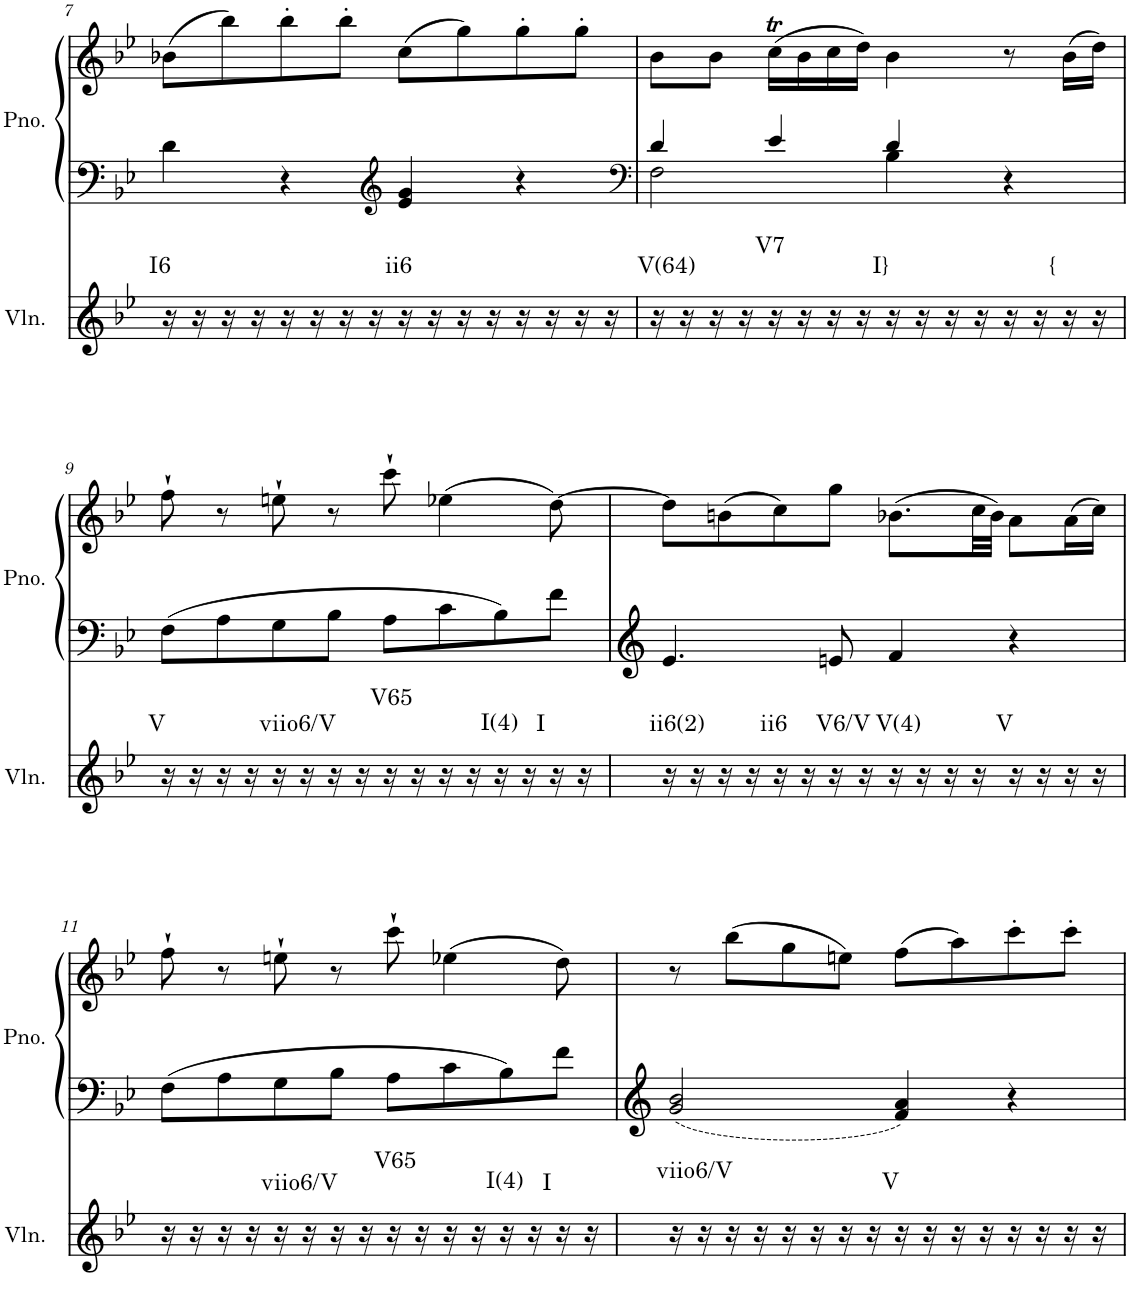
**kern	**harte	**kern	**kern
*part2	*part2	*part1	*part1
*staff3	*	*staff2	*staff1
*I"Violin	*	*I"Piano, Piano right	*
*I'Vln.	*	*I'Pno.	*
!!LO:PB:g=z
*clefG2	*	*clefF4	*clefG2
*k[b-e-]	*	*k[b-e-]	*k[b-e-]
*M4/4	*	*M4/4	*M4/4
=7	=7	=7	=7
!	!LO:H:kt=I6	!	!
16r	N	4d\	(8b-X\L
16r	.	.	.
16r	.	.	8bb-\)
16r	.	.	.
16r	.	4r	8bb-'\
16r	.	.	.
16r	.	.	8bb-'\J
16r	.	.	.
*	*	*clefG2	*
!	!LO:H:kt=ii6	!	!
16r	N	4e-/ 4g/	(8cc\L
16r	.	.	.
16r	.	.	8gg\)
16r	.	.	.
16r	.	4r	8gg'\
16r	.	.	.
16r	.	.	8gg'\J
16r	.	.	.
=8	=8	=8	=8
*	*	*clefF4	*
*	*	*^	*
!	!LO:H:kt=V(64)	!	!	!
16r	N	4d/	2F\	8b-\L
16r	.	.	.	.
16r	.	.	.	8b-\J
16r	.	.	.	.
!	!LO:H:kt=V7	!	!	!
16r	N	4e-/	.	(16ccT\LL
16r	.	.	.	16b-\
16r	.	.	.	16cc\
16r	.	.	.	16dd\JJ)
!	!LO:H:kt=I}	!	!	!
16r	N	4d/	4B-\	4b-\
16r	.	.	.	.
16r	.	.	.	.
16r	.	.	.	.
16r	.	4r	4ryy	8r
16r	.	.	.	.
!	!LO:H:kt={	!	!	!
16r	N	.	.	(16b-\LL
16r	.	.	.	16dd\JJ)
*	*	*v	*v	*
!!LO:LB:g=z
=9	=9	=9	=9
!	!LO:H:kt=V	!	!
16r	N	8F\L	8ff`\
16r	.	.	.
16r	.	8A\	8r
16r	.	.	.
!	!LO:H:kt=viio6/V	!	!
16r	N	8G\	8een`\
16r	.	.	.
16r	.	8B-\J	8r
16r	.	.	.
!	!LO:H:kt=V65	!	!
16r	N	8A\L	8ccc`\
16r	.	.	.
16r	.	8c\	(4ee-X\
16r	.	.	.
!	!LO:H:kt=I(4)	!	!
16r	N	8B-\	.
16r	.	.	.
!	!LO:H:kt=I	!	!
16r	N	8f\J	[8dd\)
16r	.	.	.
=10	=10	=10	=10
!	!LO:H:kt=ii6(2)	!	!
16r	N	4.e-/	8dd\L]
16r	.	.	.
16r	.	.	(8bn\
16r	.	.	.
!	!LO:H:kt=ii6	!	!
16r	N	.	8cc\)
16r	.	.	.
!	!LO:H:kt=V6/V	!	!
16r	N	8en/	8gg\J
16r	.	.	.
!	!LO:H:kt=V(4)	!	!
16r	N	4f/	(8.b-X\L
16r	.	.	.
16r	.	.	.
16r	.	.	32cc\LL
.	.	.	32b-\JJJ)
!	!LO:H:kt=V	!	!
16r	N	4r	8a\L
16r	.	.	.
16r	.	.	(16a\L
16r	.	.	16cc\JJ)
!!LO:LB:g=z
=11	=11	=11	=11
16r	.	8F\L	8ff`\
16r	.	.	.
16r	.	8A\	8r
16r	.	.	.
!	!LO:H:kt=viio6/V	!	!
16r	N	8G\	8een`\
16r	.	.	.
16r	.	8B-\J	8r
16r	.	.	.
!	!LO:H:kt=V65	!	!
16r	N	8A\L	8ccc`\
16r	.	.	.
16r	.	8c\	(4ee-X\
16r	.	.	.
!	!LO:H:kt=I(4)	!	!
16r	N	8B-\	.
16r	.	.	.
!	!LO:H:kt=I	!	!
16r	N	8f\J	8dd\)
16r	.	.	.
=12	=12	=12	=12
!	!LO:H:kt=viio6/V	!	!
16r	N	2g/ 2b-/	8r
16r	.	.	.
16r	.	.	(8bb-\L
16r	.	.	.
16r	.	.	8gg\
16r	.	.	.
16r	.	.	8een\J)
16r	.	.	.
!	!LO:H:kt=V	!	!
16r	N	4f/ 4a/	(8ff\L
16r	.	.	.
16r	.	.	8aa\)
16r	.	.	.
16r	.	4r	8ccc'\
16r	.	.	.
16r	.	.	8ccc'\J
16r	.	.	.
=	=	=	=
*-	*-	*-	*-
